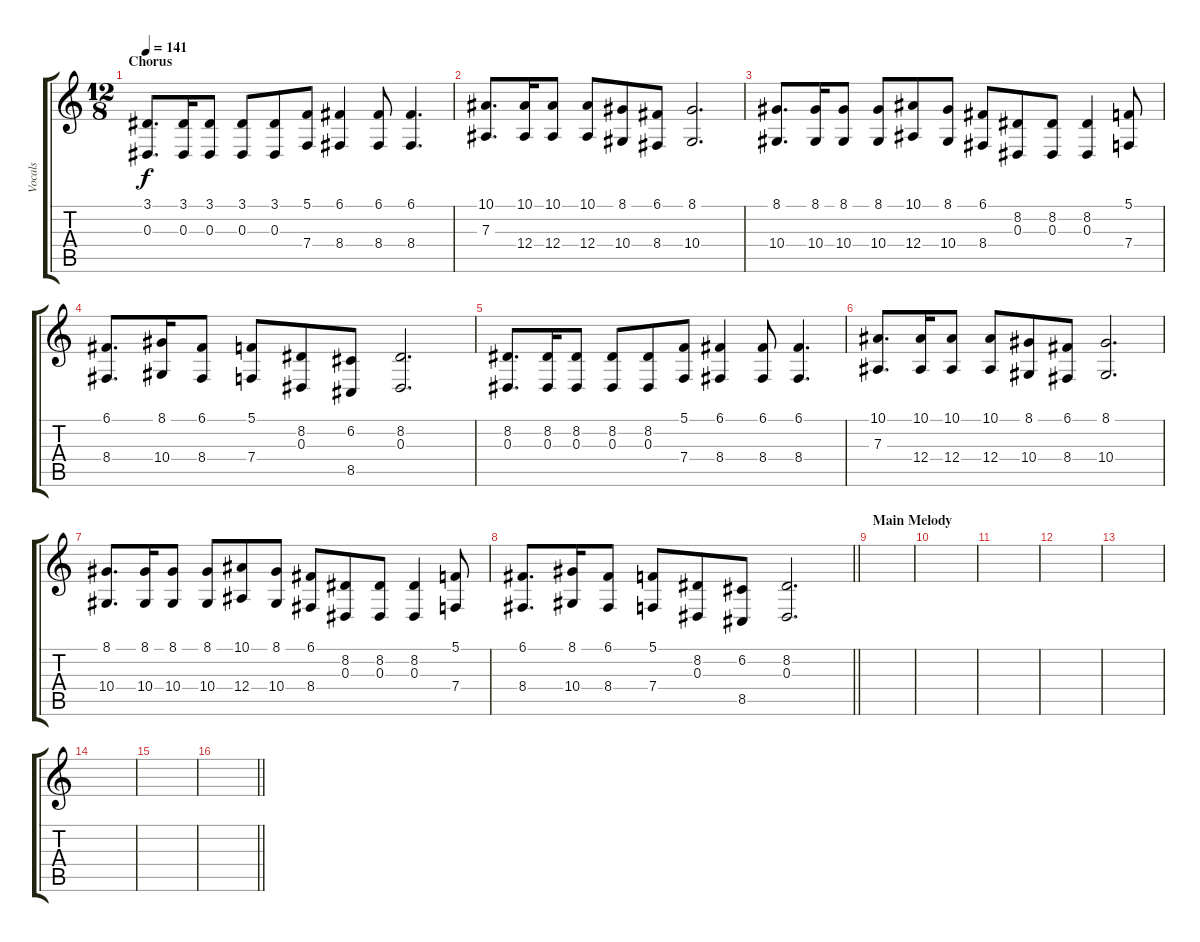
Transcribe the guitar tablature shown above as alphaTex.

\track ("Vocals" "Vocals") {instrument lead6voice}
\staff {score tabs}
\tuning (C4 G3 Eb3 Bb2 F2 C2) {hide}
\ts (12 8)
\section ("" "Chorus")
\tempo 141
\clef g2
\ks c
(3.1 0.3).8{d dy f} (3.1 0.3).16 (3.1 0.3).8 (3.1 0.3).8 (3.1 0.3).8 (5.1 7.4).8 (6.1 8.4).4 (6.1 8.4).8 (6.1 8.4).4{d} |
(10.1 7.3).8{d} (10.1 12.4).16 (10.1 12.4).8 (10.1 12.4).8 (8.1 10.4).8 (6.1 8.4).8 (8.1 10.4).2{d} |
(8.1 10.4).8{d} (8.1 10.4).16 (8.1 10.4).8 (8.1 10.4).8 (10.1 12.4).8 (8.1 10.4).8 (6.1 8.4).8 (8.2 0.3).8 (8.2 0.3).8 (8.2 0.3).4 (5.1 7.4).8 |
(6.1 8.4).8{d} (8.1 10.4).16 (6.1 8.4).8 (5.1 7.4).8 (8.2 0.3).8 (6.2 8.5).8 (8.2 0.3).2{d} |
(8.2 0.3).8{d} (8.2 0.3).16 (8.2 0.3).8 (8.2 0.3).8 (8.2 0.3).8 (5.1 7.4).8 (6.1 8.4).4 (6.1 8.4).8 (6.1 8.4).4{d} |
(10.1 7.3).8{d} (10.1 12.4).16 (10.1 12.4).8 (10.1 12.4).8 (8.1 10.4).8 (6.1 8.4).8 (8.1 10.4).2{d} |
(8.1 10.4).8{d} (8.1 10.4).16 (8.1 10.4).8 (8.1 10.4).8 (10.1 12.4).8 (8.1 10.4).8 (6.1 8.4).8 (8.2 0.3).8 (8.2 0.3).8 (8.2 0.3).4 (5.1 7.4).8 |
\barLineRight lightlight
(6.1 8.4).8{d} (8.1 10.4).16 (6.1 8.4).8 (5.1 7.4).8 (8.2 0.3).8 (6.2 8.5).8 (8.2 0.3).2{d} |
\section ("" "Main Melody")
|
|
|
|
|
|
|
\barLineRight lightlight
